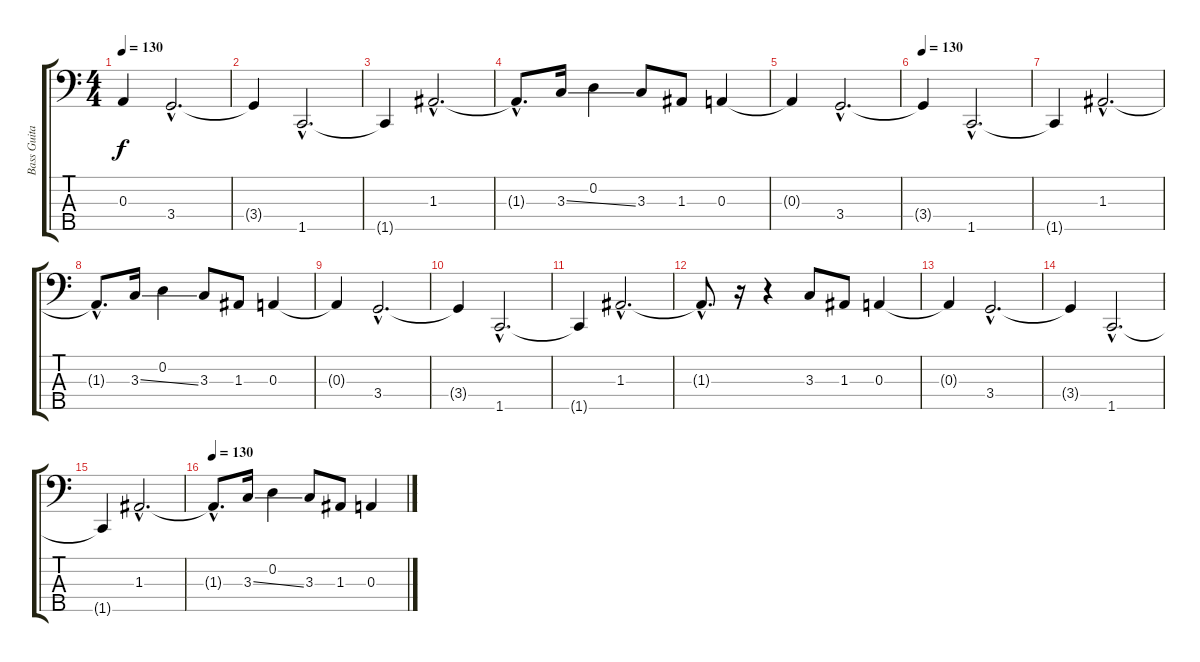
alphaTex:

\track ("Bass Guitar" "Bass Guita") {instrument electricbassfinger}
\staff {score tabs}
\tuning (G2 D2 A1 E1 B0) {hide}
\ts (4 4)
\tempo 130
\clef f4
\ks c
0.3{t}.4{dy f} 3.4{hac}.2{d} |
3.4{t}.4 1.5{hac}.2{d} |
1.5{t}.4 1.3{hac}.2{d} |
1.3{hac t}.8{d} 3.3{ss}.16 0.2.4 3.3.8 1.3.8 0.3.4 |
0.3{t}.4 3.4{hac}.2{d} |
\tempo 130
3.4{t}.4 1.5{hac}.2{d} |
1.5{t}.4 1.3{hac}.2{d} |
1.3{hac t}.8{d} 3.3{ss}.16 0.2.4 3.3.8 1.3.8 0.3.4 |
0.3{t}.4 3.4{hac}.2{d} |
3.4{t}.4 1.5{hac}.2{d} |
1.5{t}.4 1.3{hac}.2{d} |
1.3{hac t}.8{d} r.16 r.4 3.3.8 1.3.8 0.3.4 |
0.3{t}.4 3.4{hac}.2{d} |
3.4{t}.4 1.5{hac}.2{d} |
1.5{t}.4 1.3{hac}.2{d} |
\tempo 130
1.3{hac t}.8{d} 3.3{ss}.16 0.2.4 3.3.8 1.3.8 0.3.4
